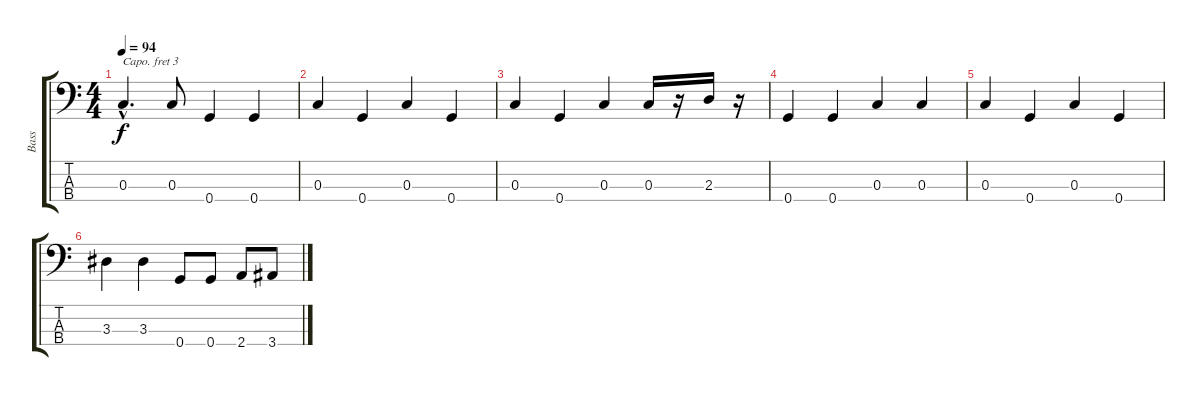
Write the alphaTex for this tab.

\track ("Bass" "Bass") {instrument acousticbass}
\staff {score tabs}
\capo 3
\tuning (G2 D2 A1 E1) {hide}
\ts (4 4)
\tempo 94
\clef f4
\ks c
0.3{hac}.4{d dy f volume 8} 0.3.8 0.4.4 0.4.4 |
0.3.4{volume 7} 0.4.4 0.3.4 0.4.4 |
0.3.4{volume 6} 0.4.4 0.3.4{volume 5} 0.3.16 r.16 2.3.16 r.16 |
0.4.4{volume 4} 0.4.4 0.3.4 0.3.4 |
0.3.4{volume 1} 0.4.4 0.3.4 0.4.4 |
3.3.4 3.3.4 0.4.8 0.4.8 2.4.8 3.4.8
